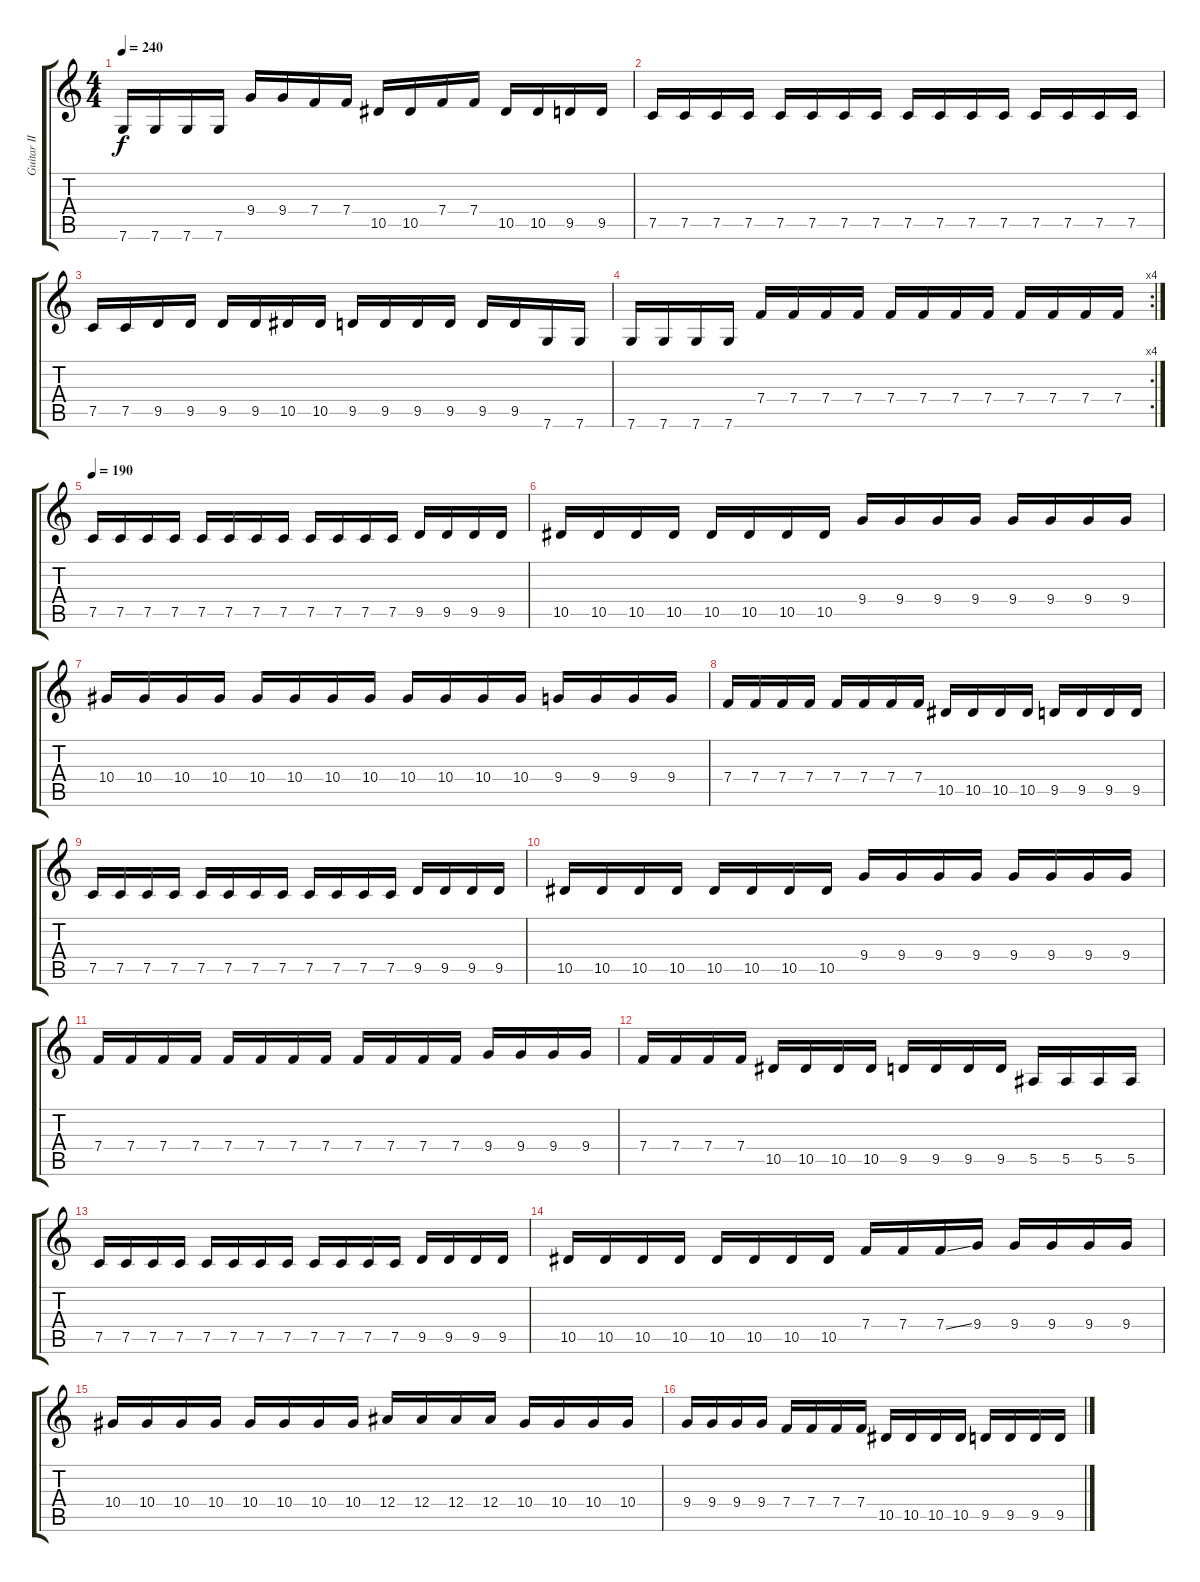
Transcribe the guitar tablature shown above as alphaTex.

\track ("Guitar II" "Guitar II") {instrument distortionguitar}
\staff {score tabs}
\tuning (C4 G3 Eb3 Bb2 F2 C2) {hide}
\ts (4 4)
\tempo 240
\clef g2
\ks c
7.6.16{dy f} 7.6.16 7.6.16 7.6.16 9.4.16 9.4.16 7.4.16 7.4.16 10.5.16 10.5.16 7.4.16 7.4.16 10.5.16 10.5.16 9.5.16 9.5.16 |
7.5.16 7.5.16 7.5.16 7.5.16 7.5.16 7.5.16 7.5.16 7.5.16 7.5.16 7.5.16 7.5.16 7.5.16 7.5.16 7.5.16 7.5.16 7.5.16 |
7.5.16 7.5.16 9.5.16 9.5.16 9.5.16 9.5.16 10.5.16 10.5.16 9.5.16 9.5.16 9.5.16 9.5.16 9.5.16 9.5.16 7.6.16 7.6.16 |
\rc 4
7.6.16 7.6.16 7.6.16 7.6.16 7.4.16 7.4.16 7.4.16 7.4.16 7.4.16 7.4.16 7.4.16 7.4.16 7.4.16 7.4.16 7.4.16 7.4.16 |
\tempo 195
\tempo 190
7.5.16 7.5.16 7.5.16 7.5.16 7.5.16 7.5.16 7.5.16 7.5.16 7.5.16 7.5.16 7.5.16 7.5.16 9.5.16 9.5.16 9.5.16 9.5.16 |
10.5.16 10.5.16 10.5.16 10.5.16 10.5.16 10.5.16 10.5.16 10.5.16 9.4.16 9.4.16 9.4.16 9.4.16 9.4.16 9.4.16 9.4.16 9.4.16 |
10.4.16 10.4.16 10.4.16 10.4.16 10.4.16 10.4.16 10.4.16 10.4.16 10.4.16 10.4.16 10.4.16 10.4.16 9.4.16 9.4.16 9.4.16 9.4.16 |
7.4.16 7.4.16 7.4.16 7.4.16 7.4.16 7.4.16 7.4.16 7.4.16 10.5.16 10.5.16 10.5.16 10.5.16 9.5.16 9.5.16 9.5.16 9.5.16 |
7.5.16 7.5.16 7.5.16 7.5.16 7.5.16 7.5.16 7.5.16 7.5.16 7.5.16 7.5.16 7.5.16 7.5.16 9.5.16 9.5.16 9.5.16 9.5.16 |
10.5.16 10.5.16 10.5.16 10.5.16 10.5.16 10.5.16 10.5.16 10.5.16 9.4.16 9.4.16 9.4.16 9.4.16 9.4.16 9.4.16 9.4.16 9.4.16 |
7.4.16 7.4.16 7.4.16 7.4.16 7.4.16 7.4.16 7.4.16 7.4.16 7.4.16 7.4.16 7.4.16 7.4.16 9.4.16 9.4.16 9.4.16 9.4.16 |
7.4.16 7.4.16 7.4.16 7.4.16 10.5.16 10.5.16 10.5.16 10.5.16 9.5.16 9.5.16 9.5.16 9.5.16 5.5.16 5.5.16 5.5.16 5.5.16 |
7.5.16 7.5.16 7.5.16 7.5.16 7.5.16 7.5.16 7.5.16 7.5.16 7.5.16 7.5.16 7.5.16 7.5.16 9.5.16 9.5.16 9.5.16 9.5.16 |
10.5.16 10.5.16 10.5.16 10.5.16 10.5.16 10.5.16 10.5.16 10.5.16 7.4.16 7.4.16 7.4{ss}.16 9.4.16 9.4.16 9.4.16 9.4.16 9.4.16 |
10.4.16 10.4.16 10.4.16 10.4.16 10.4.16 10.4.16 10.4.16 10.4.16 12.4.16 12.4.16 12.4.16 12.4.16 10.4.16 10.4.16 10.4.16 10.4.16 |
9.4.16 9.4.16 9.4.16 9.4.16 7.4.16 7.4.16 7.4.16 7.4.16 10.5.16 10.5.16 10.5.16 10.5.16 9.5.16 9.5.16 9.5.16 9.5.16
